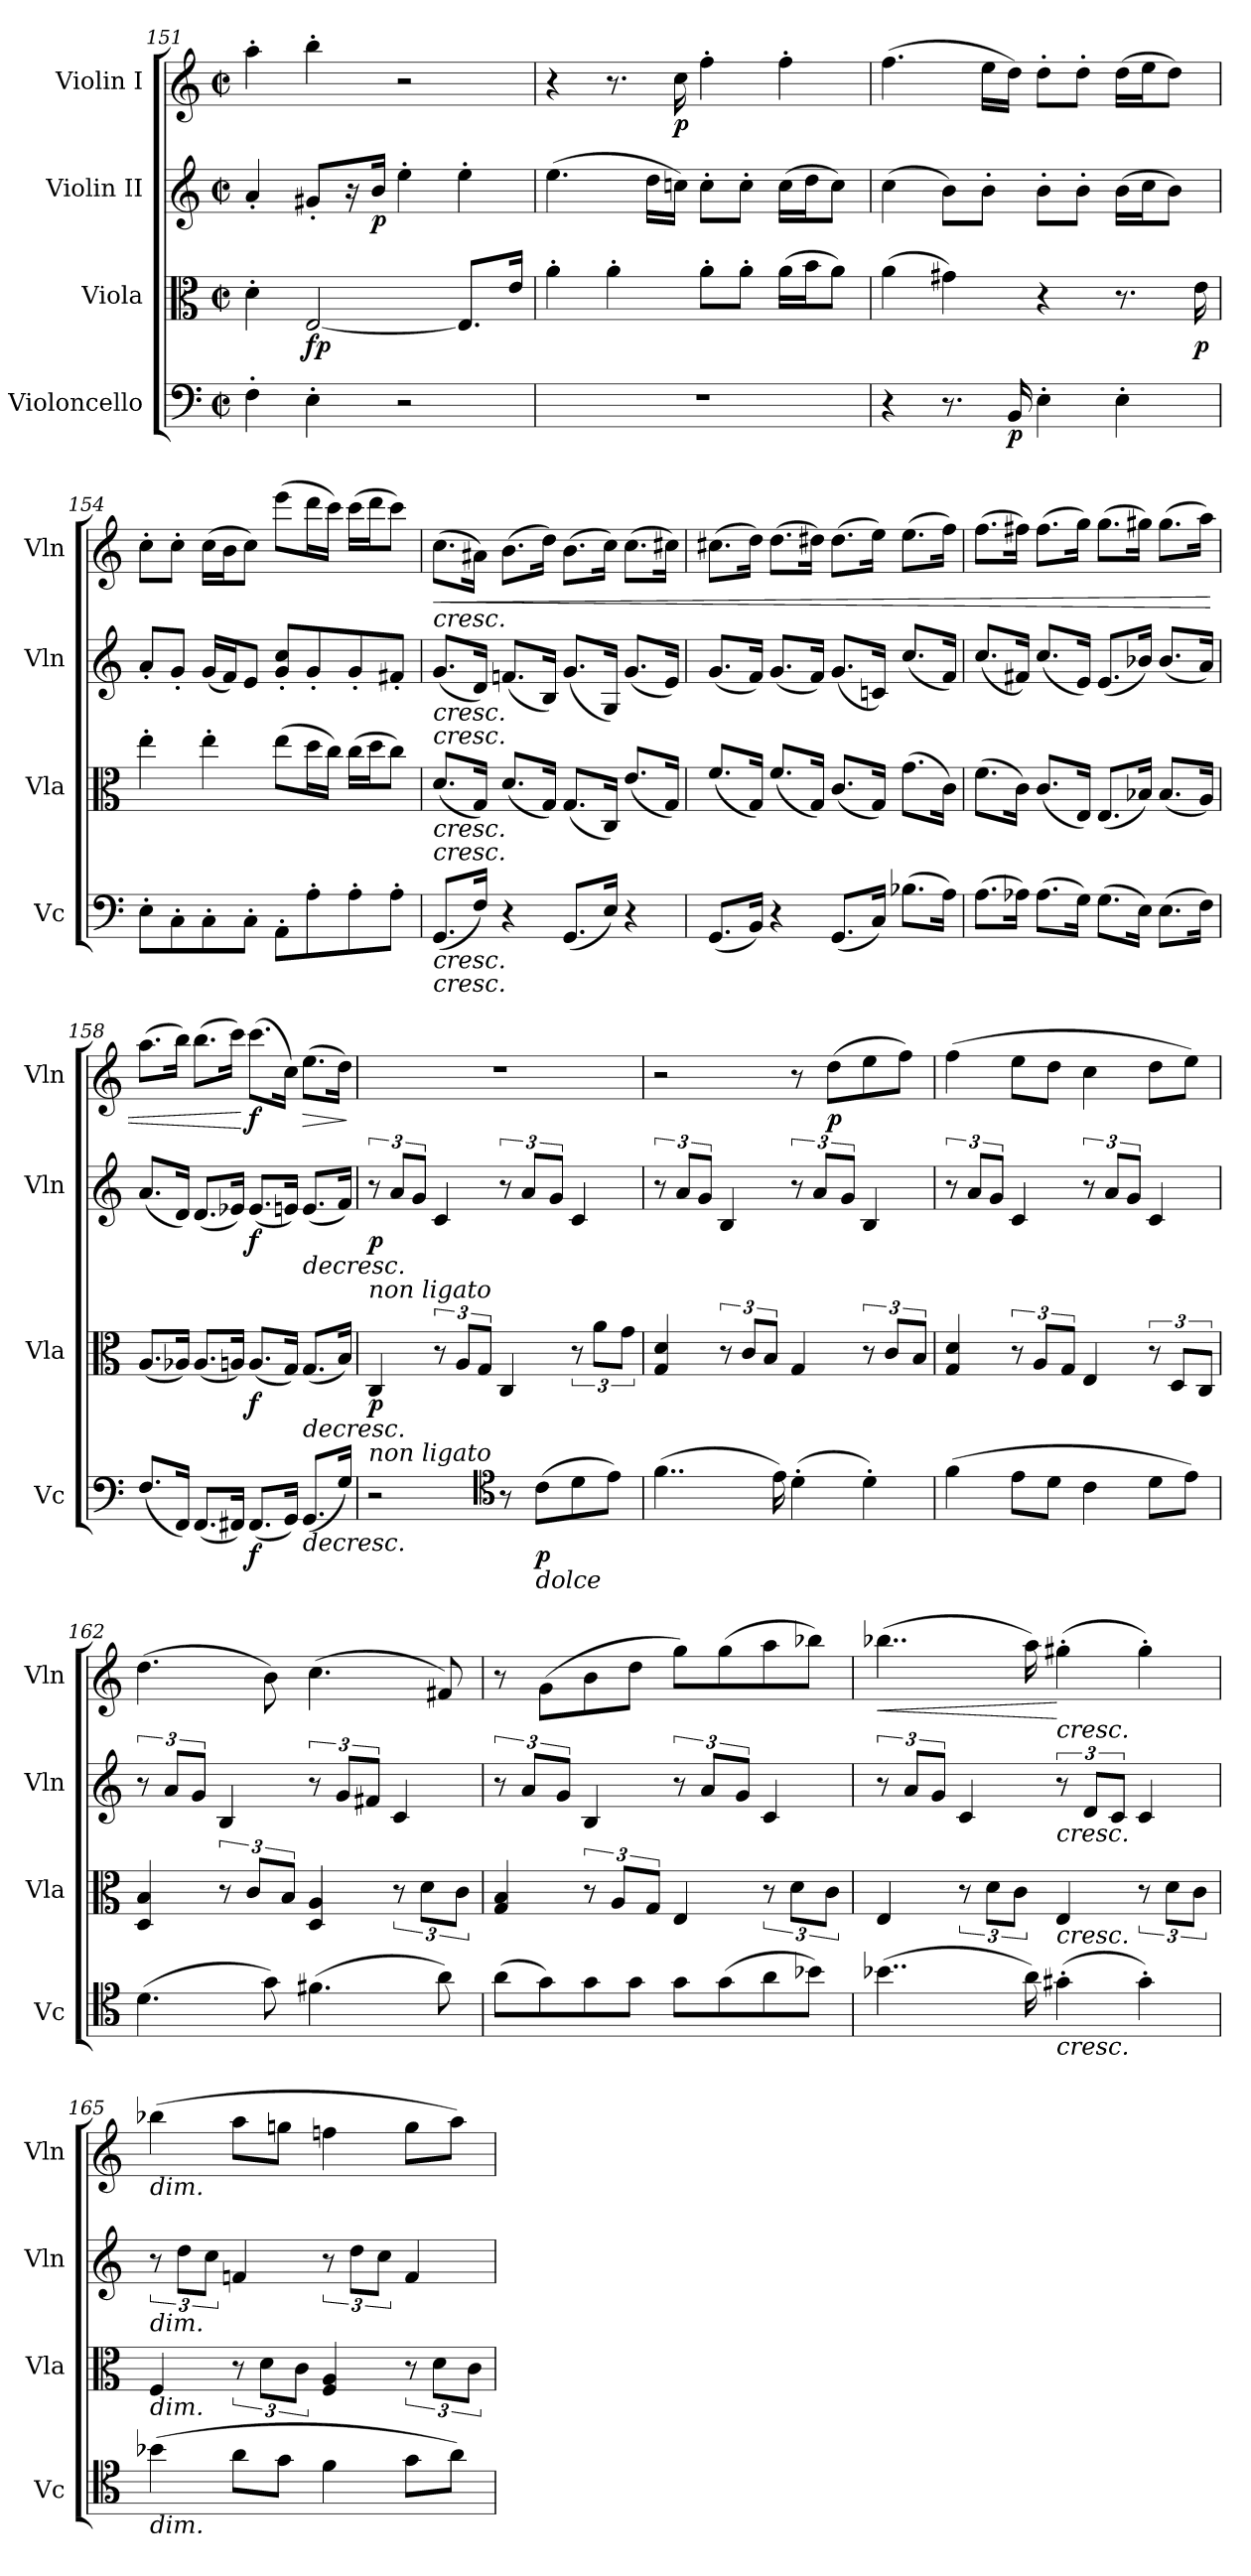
**kern	**dynam	**kern	**dynam	**kern	**dynam	**kern	**dynam
*part4	*part4	*part3	*part3	*part2	*part2	*part1	*part1
*staff4	*staff4	*staff3	*staff3	*staff2	*staff2	*staff1	*staff1
*I"Violoncello	*	*I"Viola	*	*I"Violin II	*	*I"Violin I	*
*I'Vc	*	*I'Vla	*	*I'Vln	*	*I'Vln	*
*clefF4	*	*clefC3	*	*clefG2	*	*clefG2	*
*k[]	*	*k[]	*	*k[]	*	*k[]	*
*M2/2	*	*M2/2	*	*M2/2	*	*M2/2	*
*met(c|)	*	*met(c|)	*	*met(c|)	*	*met(c|)	*
=151	=151	=151	=151	=151	=151	=151	=151
4F'\	.	4d'\	.	4a'/	.	4aa'\	.
!	!	!	!LO:DY:b	!	!	!	!
4E'\	.	[2E/	fp	8g#X'/L	.	4bb'\	.
.	.	.	.	16r	.	.	.
!	!	!	!	!	!LO:DY:b	!	!
.	.	.	.	16b/Jk	p	.	.
2r	.	.	.	4ee'\	.	2r	.
.	.	8.E/L]	.	4ee'\	.	.	.
.	.	16e/Jk	.	.	.	.	.
=152	=152	=152	=152	=152	=152	=152	=152
1r	.	4a'\	.	(>4.ee\	.	4r	.
.	.	4a'\	.	.	.	8.r	.
.	.	.	.	16dd\LL	.	.	.
!	!	!	!	!	!	!	!LO:DY:b
.	.	.	.	16ccn\JJ)	.	16cc\	p
.	.	8a'\L	.	8cc'\L	.	4ff'\	.
.	.	8a'\J	.	8cc'\J	.	.	.
.	.	(>16a\LL	.	(>16cc\LL	.	4ff'\	.
.	.	16b\J	.	16dd\J	.	.	.
.	.	8a\J)	.	8cc\J)	.	.	.
=153	=153	=153	=153	=153	=153	=153	=153
4r	.	(>4a\	.	(>4cc\	.	(>4.ff\	.
8.r	.	4g#X\)	.	8b\L)	.	.	.
.	.	.	.	8b'\J	.	16ee\LL	.
!	!LO:DY:b	!	!	!	!	!	!
16BB/	p	.	.	.	.	16dd\JJ)	.
4E'\	.	4r	.	8b'\L	.	8dd'\L	.
.	.	.	.	8b'\J	.	8dd'\J	.
4E'\	.	8.r	.	(>16b\LL	.	(>16dd\LL	.
.	.	.	.	16cc\J	.	16ee\J	.
.	.	.	.	8b\J)	.	8dd\J)	.
!	!	!	!LO:DY:b	!	!	!	!
.	.	16e\	p	.	.	.	.
=154	=154	=154	=154	=154	=154	=154	=154
8E'\L	.	4ee'\	.	8a'/L	.	8cc'\L	.
8C'\	.	.	.	8g'/J	.	8cc'\J	.
8C'\	.	4ee'\	.	(<16g/LL	.	(>16cc\LL	.
.	.	.	.	16f/J)	.	16b\J	.
8C'\J	.	.	.	8e/J	.	8cc\J)	.
8AA'\L	.	(>8ee\L	.	8g/' 8cc/'L	.	(>8eee\L	.
8A'\	.	16dd\L	.	8g'/	.	16ddd\L	.
.	.	16cc\JJ)	.	.	.	16ccc\JJ)	.
8A'\	.	(>16cc\LL	.	8g'/	.	(>16ccc\LL	.
.	.	16dd\J	.	.	.	16ddd\J	.
8A'\J	.	8cc\J)	.	8f#X'/J	.	8ccc\J)	.
=155	=155	=155	=155	=155	=155	=155	=155
!	!	!	!	!	!	!LO:TX:b:i:t=cresc.	!
!	!	!	!	!LO:TX:b:i:t=cresc.	!	!	!
!	!	!LO:TX:b:i:t=cresc.	!	!	!	!	!
!LO:TX:b:i:t=cresc.	!	!	!	!	!	!	!
!	!LO:HP:b	!	!LO:HP:b	!	!LO:HP:b	!	!LO:HP:b
(<8.GG/L	<	(<8.d/L	<	(<8.g/L	<	(>8.cc\L	<
16F/Jk)	.	16G/Jk)	.	16d/Jk)	.	16a#X\Jk)	.
4r	.	(<8.d/L	.	(<8.fn/L	.	(>8.b\L	.
.	.	16G/Jk)	.	16B/Jk)	.	16dd\Jk)	.
(<8.GG/L	.	(<8.G/L	.	(<8.g/L	.	(>8.b\L	.
16E/Jk)	.	16C/Jk)	.	16G/Jk)	.	16cc\Jk)	.
4r	.	(<8.e/L	.	(<8.g/L	.	(>8.cc\L	.
.	.	16G/Jk)	.	16e/Jk)	.	16cc#X\Jk)	.
=156	=156	=156	=156	=156	=156	=156	=156
(<8.GG/L	.	(<8.f/L	.	(<8.g/L	.	(>8.cc#X\L	.
16BB/Jk)	.	16G/Jk)	.	16f/Jk)	.	16dd\Jk)	.
4r	.	(<8.f/L	.	(<8.g/L	.	(>8.dd\L	.
.	.	16G/Jk)	.	16f/Jk)	.	16dd#X\Jk)	.
(<8.GG/L	.	(<8.c/L	.	(<8.g/L	.	(>8.dd#\L	.
16C/Jk)	.	16G/Jk)	.	16cn/Jk)	.	16ee\Jk)	.
(>8.B-X\L	.	(>8.g\L	.	(<8.cc/L	.	(>8.ee\L	.
16A\Jk)	.	16c\Jk)	.	16f/Jk)	.	16ff\Jk)	.
=157	=157	=157	=157	=157	=157	=157	=157
(>8.A\L	.	(>8.f\L	.	(<8.cc/L	.	(>8.ff\L	.
16A-X\Jk)	.	16c\Jk)	.	16f#X/Jk)	.	16ff#X\Jk)	.
(>8.A-\L	.	(<8.c/L	.	(<8.cc/L	.	(>8.ff#\L	.
16G\Jk)	.	16E/Jk)	.	16e/Jk)	.	16gg\Jk)	.
(>8.G\L	.	(<8.E/L	.	(<8.e/L	.	(>8.gg\L	.
16E\Jk)	.	16B-X/Jk)	.	16b-X/Jk)	.	16gg#X\Jk)	.
(>8.E\L	.	(<8.B-/L	.	(<8.b-/L	.	(>8.gg#\L	.
16F\Jk)	.	16A/Jk)	.	16a/Jk)	.	16aa\Jk)	.
=158	=158	=158	=158	=158	=158	=158	=158
(<8.F/L	.	(<8.A/L	.	(<8.a/L	.	(>8.aa\L	.
16FF/Jk)	.	16A-X/Jk)	.	16d/Jk)	.	16bb\Jk)	.
(<8.FF/L	.	(<8.A-/L	.	(<8.d/L	.	(>8.bb\L	.
16FF#X/Jk)	.	16An/Jk)	.	16e-X/Jk)	.	16ccc\Jk)	.
!	!LO:DY:b	!	!LO:DY:b	!	!LO:DY:b	!	!LO:DY:n=1:b
(<8.FF#/L	f	(<8.A/L	f	(<8.e-/L	f	(>8.ccc\L	[ f
16GG/Jk)	.	16G/Jk)	.	16en/Jk)	.	16cc\Jk)	.
!	!LO:HP:b	!	!LO:HP:b	!	!LO:HP:b	!	!LO:HP:b
(<8.GG/L	>	(<8.G/L	>	(<8.e/L	>	(>8.ee\L	>
16G/Jk)	.	16B/Jk)	.	16f/Jk)	.	16dd\Jk)	.
.	[	.	[	.	[	.	]
=159	=159	=159	=159	=159	=159	=159	=159
!	!	!	!	!LO:TX:b:i:t=non ligato	!	!	!
!	!	!LO:TX:b:i:t=non ligato	!	!	!	!	!
!	!	!	!LO:DY:b	!	!LO:DY:b	!	!
2r	.	4C/	p	12r	p	1r	.
.	.	.	.	12a/L	.	.	.
.	.	.	.	12g/J	.	.	.
.	.	12r	.	4c/	.	.	.
.	.	12A/L	.	.	.	.	.
.	.	12G/J	.	.	.	.	.
*clefC4	*	*	*	*	*	*	*
8r	.	4C/	.	12r	.	.	.
.	.	.	.	12a/L	.	.	.
!LO:TX:b:i:t=dolce	!	!	!	!	!	!	!
!	!LO:DY:b	!	!	!	!	!	!
(>8c\L	p	.	.	.	.	.	.
.	.	.	.	12g/J	.	.	.
8d\	.	12r	.	4c/	.	.	.
.	.	12a\L	.	.	.	.	.
8e\J)	.	.	.	.	.	.	.
.	.	12g\J	.	.	.	.	.
=160	=160	=160	=160	=160	=160	=160	=160
(>4..f\	.	4G/ 4d/	.	12r	.	2r	.
.	.	.	.	12a/L	.	.	.
.	.	.	.	12g/J	.	.	.
.	.	12r	.	4B/	.	.	.
.	.	12c/L	.	.	.	.	.
.	.	12B/J	.	.	.	.	.
16e\)	.	.	.	.	.	.	.
(>4d'\	.	4G/	.	12r	.	8r	.
.	.	.	.	12a/L	.	.	.
!	!	!	!	!	!	!	!LO:DY:b
.	.	.	.	.	.	(>8dd\L	p
.	.	.	.	12g/J	.	.	.
4d'\)	.	12r	.	4B/	.	8ee\	.
.	.	12c/L	.	.	.	.	.
.	.	.	.	.	.	8ff\J)	.
.	.	12B/J	.	.	.	.	.
=161	=161	=161	=161	=161	=161	=161	=161
(>4f\	.	4G/ 4d/	.	12r	.	(>4ff\	.
.	.	.	.	12a/L	.	.	.
.	.	.	.	12g/J	.	.	.
8e\L	.	12r	.	4c/	.	8ee\L	.
.	.	12A/L	.	.	.	.	.
8d\J	.	.	.	.	.	8dd\J	.
.	.	12G/J	.	.	.	.	.
4c\	.	4E/	.	12r	.	4cc\	.
.	.	.	.	12a/L	.	.	.
.	.	.	.	12g/J	.	.	.
8d\L	.	12r	.	4c/	.	8dd\L	.
.	.	12D/L	.	.	.	.	.
8e\J)	.	.	.	.	.	8ee\J)	.
.	.	12C/J	.	.	.	.	.
=162	=162	=162	=162	=162	=162	=162	=162
(>4.d\	.	4D/ 4B/	.	12r	.	(>4.dd\	.
.	.	.	.	12a/L	.	.	.
.	.	.	.	12g/J	.	.	.
.	.	12r	.	4B/	.	.	.
.	.	12c/L	.	.	.	.	.
8g\)	.	.	.	.	.	8b\)	.
.	.	12B/J	.	.	.	.	.
(>4.f#X\	.	4D/ 4A/	.	12r	.	(>4.cc\	.
.	.	.	.	12g/L	.	.	.
.	.	.	.	12f#X/J	.	.	.
.	.	12r	.	4c/	.	.	.
.	.	12d\L	.	.	.	.	.
8a\)	.	.	.	.	.	8f#X/)	.
.	.	12c\J	.	.	.	.	.
=163	=163	=163	=163	=163	=163	=163	=163
(>8a\L	.	4G/ 4B/	.	12r	.	8r	.
.	.	.	.	12a/L	.	.	.
8g\)	.	.	.	.	.	(>8g\L	.
.	.	.	.	12g/J	.	.	.
8g\	.	12r	.	4B/	.	8b\	.
.	.	12A/L	.	.	.	.	.
8g\J	.	.	.	.	.	8dd\J	.
.	.	12G/J	.	.	.	.	.
8g\L	.	4E/	.	12r	.	8gg\L)	.
.	.	.	.	12a/L	.	.	.
(>8g\	.	.	.	.	.	(>8gg\	.
.	.	.	.	12g/J	.	.	.
8a\	.	12r	.	4c/	.	8aa\	.
.	.	12d\L	.	.	.	.	.
8b-X\J)	.	.	.	.	.	8bb-X\J)	.
.	.	12c\J	.	.	.	.	.
=164	=164	=164	=164	=164	=164	=164	=164
!	!	!	!	!	!	!	!LO:HP:b
(>4..b-X\	.	4E/	.	12r	.	(>4..bb-X\	<
.	.	.	.	12a/L	.	.	.
.	.	.	.	12g/J	.	.	.
.	.	12r	.	4c/	.	.	.
.	.	12d\L	.	.	.	.	.
.	.	12c\J	.	.	.	.	.
16a\)	.	.	.	.	.	16aa\)	.
!	!	!	!	!	!	!LO:TX:b:i:t=cresc.	!
!	!	!	!	!LO:TX:b:i:t=cresc.	!	!	!
!	!	!LO:TX:b:i:t=cresc.	!	!	!	!	!
!LO:TX:b:i:t=cresc.	!	!	!	!	!	!	!
(>4g#X'\	]	4E/	]	12r	]	(>4gg#X'\	[
.	.	.	.	12d/L	.	.	.
.	.	.	.	12c/J	.	.	.
4g#'\)	.	12r	.	4c/	.	4gg#'\)	.
.	.	12d\L	.	.	.	.	.
.	.	12c\J	.	.	.	.	.
=165	=165	=165	=165	=165	=165	=165	=165
!	!	!	!	!	!	!LO:TX:b:i:t=dim.	!
!	!	!	!	!LO:TX:b:i:t=dim.	!	!	!
!	!	!LO:TX:b:i:t=dim.	!	!	!	!	!
!LO:TX:b:i:t=dim.	!	!	!	!	!	!	!
(>4b-X\	.	4F/	.	12r	.	(>4bb-X\	.
.	.	.	.	12dd\L	.	.	.
.	.	.	.	12cc\J	.	.	.
8a\L	.	12r	.	4fn/	.	8aa\L	.
.	.	12d\L	.	.	.	.	.
8g\J	.	.	.	.	.	8ggn\J	.
.	.	12c\J	.	.	.	.	.
4f\	.	4F/ 4A/	.	12r	.	4ffn\	.
.	.	.	.	12dd\L	.	.	.
.	.	.	.	12cc\J	.	.	.
8g\L	.	12r	.	4f/	.	8gg\L	.
.	.	12d\L	.	.	.	.	.
8a\J)	.	.	.	.	.	8aa\J)	.
.	.	12c\J	.	.	.	.	.
=	=	=	=	=	=	=	=
*-	*-	*-	*-	*-	*-	*-	*-
